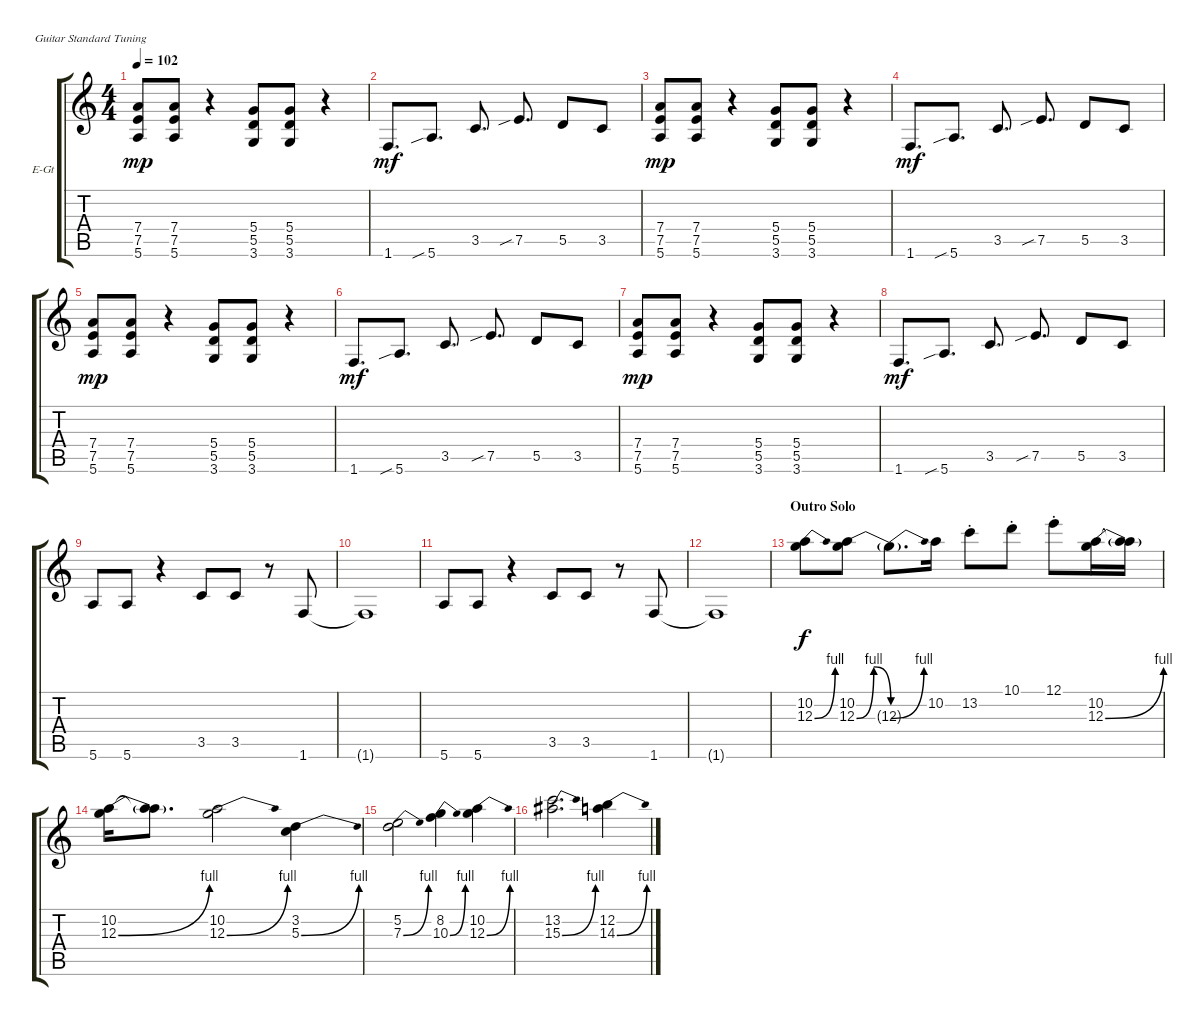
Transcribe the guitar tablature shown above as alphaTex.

\defaultSystemsLayout 4
\bracketExtendMode groupsimilarinstruments
\firstSystemTrackNameOrientation horizontal
\otherSystemsTrackNameOrientation horizontal
\track ("Telecaster Solo (Page)" "E-Gt") {instrument distortionguitar}
\staff {score tabs}
\tuning (E4 B3 G3 D3 A2 E2)
\ts (4 4)
\tempo 102
\clef g2
\ks c
(5.6 7.5 7.4).8{dy mp} (7.4 7.5 5.6).8 r.4 (3.6 5.5 5.4).8 (3.6 5.5 5.4).8 r.4 |
1.6.8{d dy mf} 5.6{sib}.8{d} 3.5.8{d} 7.5{sib}.8{d} 5.5.8 3.5.8 |
(5.6 7.5 7.4).8{dy mp} (7.4 7.5 5.6).8 r.4 (3.6 5.5 5.4).8 (3.6 5.5 5.4).8 r.4 |
1.6.8{d dy mf} 5.6{sib}.8{d} 3.5.8{d} 7.5{sib}.8{d} 5.5.8 3.5.8 |
(5.6 7.5 7.4).8{dy mp} (7.4 7.5 5.6).8 r.4 (3.6 5.5 5.4).8 (3.6 5.5 5.4).8 r.4 |
1.6.8{d dy mf} 5.6{sib}.8{d} 3.5.8{d} 7.5{sib}.8{d} 5.5.8 3.5.8 |
(5.6 7.5 7.4).8{dy mp} (7.4 7.5 5.6).8 r.4 (3.6 5.5 5.4).8 (3.6 5.5 5.4).8 r.4 |
1.6.8{d dy mf} 5.6{sib}.8{d} 3.5.8{d} 7.5{sib}.8{d} 5.5.8 3.5.8 |
5.6.8 5.6.8 r.4 3.5.8 3.5.8 r.8 1.6.8 |
1.6{t}.1 |
5.6.8 5.6.8 r.4 3.5.8 3.5.8 r.8 1.6.8 |
1.6{t}.1 |
\section ("" "Outro Solo")
(10.2 12.3{be (bend 0 0 15 4)}).8{dy f} (10.2 12.3{be (bendrelease 0 0 10.2 4 20.4 4 30 0)}).8 12.3{be (bend 0 0 15 4) t}.8{d} 10.2.16 13.2{st}.8 10.1{st}.8 12.1{st}.8 (12.3{be (bend 0 0 15 4)} 10.2).16 (12.3{t} 10.2{t}).16 |
(10.2 12.3{be (bend 0 0 15 4)}).16 (12.3{t} 10.2{t}).8{d} (10.2 12.3{be (bend 0 0 15 4)}).2 (3.2 5.3{be (bend 0 0 60 4)}).4 |
(5.2 7.3{be (bend 0 0 60 4)}).2 (8.2 10.3{be (bend 0 0 60 4)}).4 (10.2 12.3{be (bend 0 0 60 4)}).4 |
(13.2 15.3{be (bend 0 0 60 4)}).2{d} (12.2 14.3{be (bend 0 0 60 4)}).4
